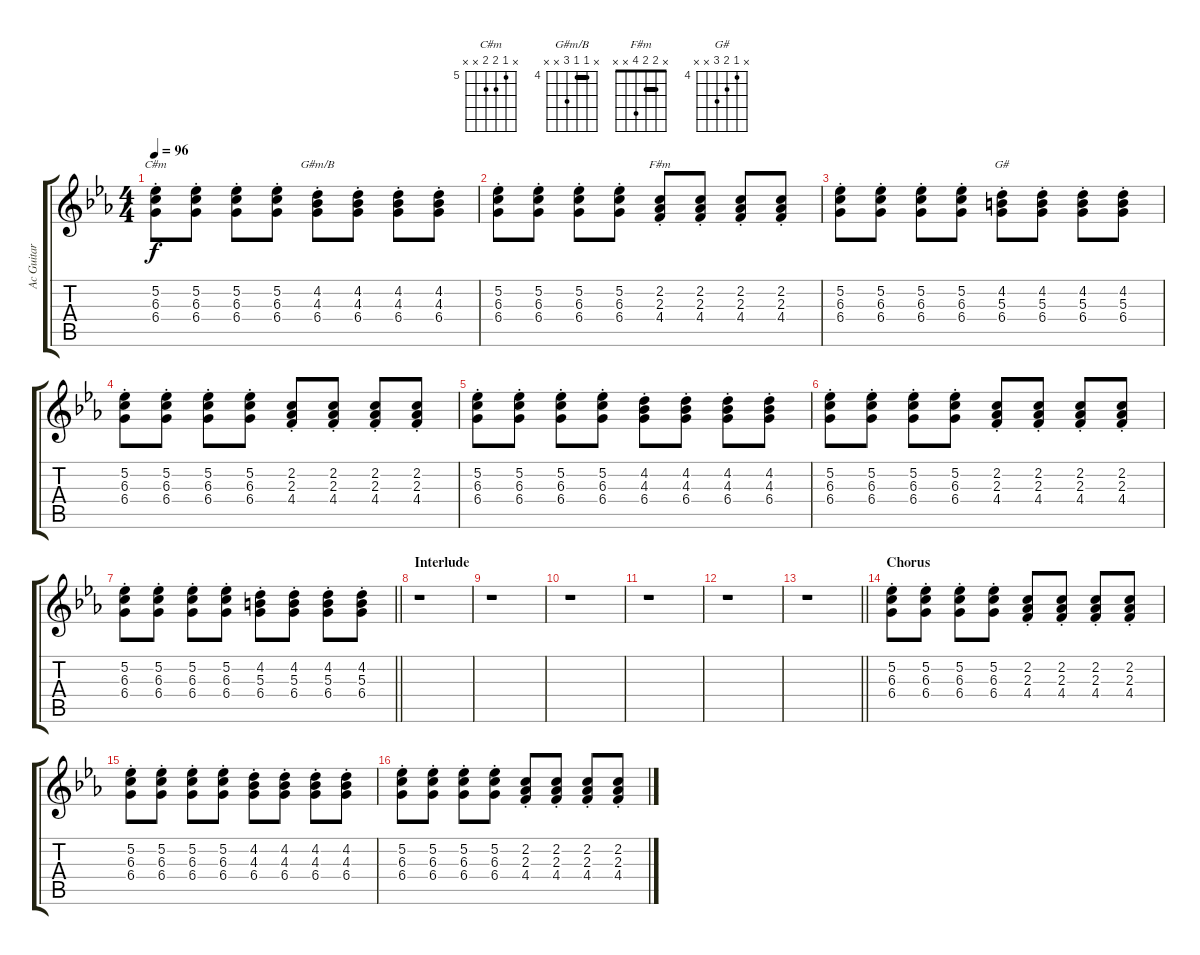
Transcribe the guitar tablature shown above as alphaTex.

\track ("Ac Guitar" "Ac Guitar") {instrument acousticguitarsteel}
\staff {score tabs}
\tuning (Eb4 Bb3 Gb3 Db3 Ab2 Eb2) {hide}
\chord ("C#m" x 5 6 6 x x) {firstfret 5}
\chord ("G#m/B" x 4 4 6 x x) {firstfret 4 barre 4}
\chord ("F#m" x 2 2 4 x x) {barre 2}
\chord ("G#" x 4 5 6 x x) {firstfret 4}
\ts (4 4)
\tempo 96
\clef g2
\ks eb
(5.2{st} 6.3 6.4).8{ch "C#m" dy f} (5.2{st} 6.3 6.4).8 (5.2{st} 6.3 6.4).8 (5.2{st} 6.3 6.4).8 (4.2{st} 4.3{st} 6.4{st}).8{ch "G#m/B"} (4.2{st} 4.3{st} 6.4{st}).8 (4.2{st} 4.3{st} 6.4{st}).8 (4.2{st} 4.3{st} 6.4{st}).8 |
(5.2 6.3{st} 6.4{st}).8 (5.2 6.3{st} 6.4{st}).8 (5.2 6.3{st} 6.4{st}).8 (5.2 6.3{st} 6.4{st}).8 (2.2{st} 2.3{st} 4.4{st}).8{ch "F#m"} (2.2{st} 2.3{st} 4.4{st}).8 (2.2{st} 2.3{st} 4.4{st}).8 (2.2{st} 2.3{st} 4.4{st}).8 |
(5.2{st} 6.3 6.4).8 (5.2{st} 6.3 6.4).8 (5.2{st} 6.3 6.4).8 (5.2{st} 6.3 6.4).8 (4.2{st} 5.3{st} 6.4{st}).8{ch "G#"} (4.2{st} 5.3{st} 6.4{st}).8 (4.2{st} 5.3{st} 6.4{st}).8 (4.2{st} 5.3{st} 6.4{st}).8 |
(5.2{st} 6.3 6.4).8 (5.2{st} 6.3 6.4).8 (5.2{st} 6.3 6.4).8 (5.2{st} 6.3 6.4).8 (2.2{st} 2.3{st} 4.4{st}).8 (2.2{st} 2.3{st} 4.4{st}).8 (2.2{st} 2.3{st} 4.4{st}).8 (2.2{st} 2.3{st} 4.4{st}).8 |
(5.2{st} 6.3 6.4).8 (5.2{st} 6.3 6.4).8 (5.2{st} 6.3 6.4).8 (5.2{st} 6.3 6.4).8 (4.2{st} 4.3{st} 6.4{st}).8 (4.2{st} 4.3{st} 6.4{st}).8 (4.2{st} 4.3{st} 6.4{st}).8 (4.2{st} 4.3{st} 6.4{st}).8 |
(5.2 6.3{st} 6.4{st}).8 (5.2 6.3{st} 6.4{st}).8 (5.2 6.3{st} 6.4{st}).8 (5.2 6.3{st} 6.4{st}).8 (2.2{st} 2.3{st} 4.4{st}).8 (2.2{st} 2.3{st} 4.4{st}).8 (2.2{st} 2.3{st} 4.4{st}).8 (2.2{st} 2.3{st} 4.4{st}).8 |
\barLineRight lightlight
(5.2{st} 6.3 6.4).8 (5.2{st} 6.3 6.4).8 (5.2{st} 6.3 6.4).8 (5.2{st} 6.3 6.4).8 (4.2{st} 5.3{st} 6.4{st}).8 (4.2{st} 5.3{st} 6.4{st}).8 (4.2{st} 5.3{st} 6.4{st}).8 (4.2{st} 5.3{st} 6.4{st}).8 |
\section ("" "Interlude")
r.1 |
r.1 |
r.1 |
r.1 |
r.1 |
\barLineRight lightlight
r.1 |
\section ("" "Chorus")
(5.2{st} 6.3 6.4).8 (5.2{st} 6.3 6.4).8 (5.2{st} 6.3 6.4).8 (5.2{st} 6.3 6.4).8 (2.2{st} 2.3{st} 4.4{st}).8 (2.2{st} 2.3{st} 4.4{st}).8 (2.2{st} 2.3{st} 4.4{st}).8 (2.2{st} 2.3{st} 4.4{st}).8 |
(5.2{st} 6.3 6.4).8 (5.2{st} 6.3 6.4).8 (5.2{st} 6.3 6.4).8 (5.2{st} 6.3 6.4).8 (4.2{st} 4.3{st} 6.4{st}).8 (4.2{st} 4.3{st} 6.4{st}).8 (4.2{st} 4.3{st} 6.4{st}).8 (4.2{st} 4.3{st} 6.4{st}).8 |
(5.2 6.3{st} 6.4{st}).8 (5.2 6.3{st} 6.4{st}).8 (5.2 6.3{st} 6.4{st}).8 (5.2 6.3{st} 6.4{st}).8 (2.2{st} 2.3{st} 4.4{st}).8 (2.2{st} 2.3{st} 4.4{st}).8 (2.2{st} 2.3{st} 4.4{st}).8 (2.2{st} 2.3{st} 4.4{st}).8
